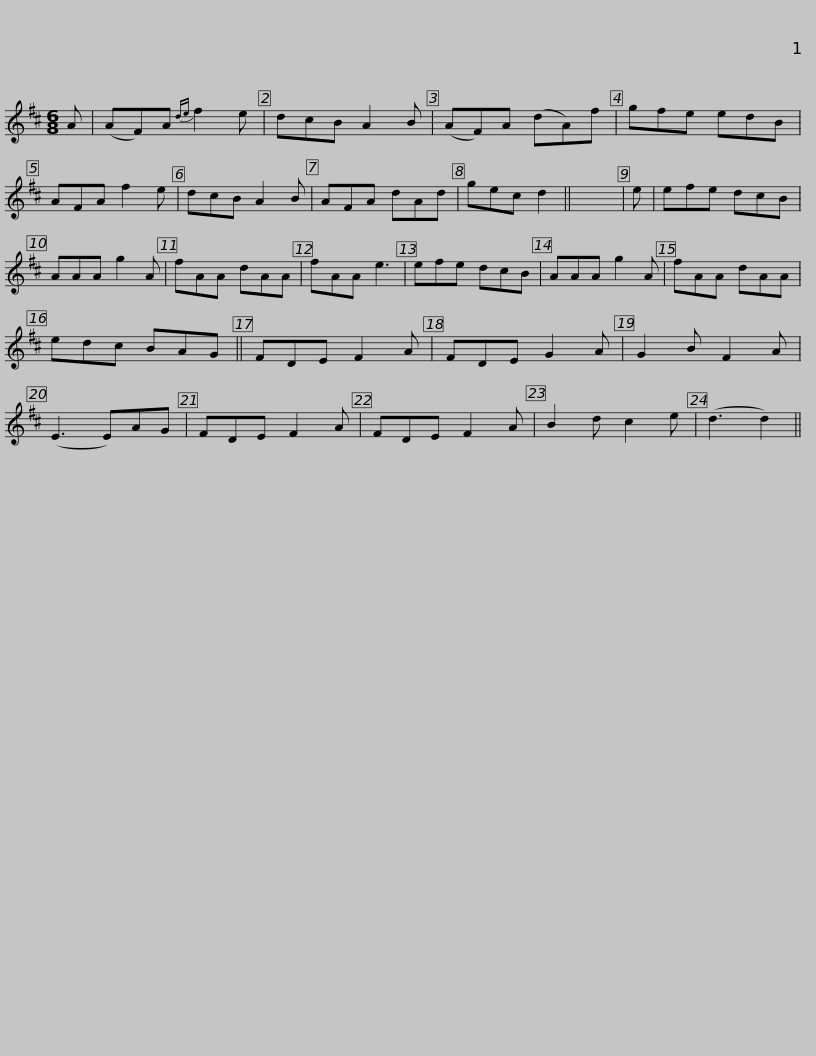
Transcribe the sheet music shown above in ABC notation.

X:1
L:1/8
M:6/8
I:linebreak $
K:D
V:1 treble
V:1
 A | (AF)A{de} f2 e | dcB A2 B | (AF)A (dA)f | gfe edB | %5
 AFA f2 e | dcB A2 B | AFA dAd |$ gec d2 || x6 | %10
 e | efe dcB | AAA g2 A | fAA dAA | fAA e3 | %15
 efe dcB | AAA g2 A |$ fAA dAA | edc BAG || FDE F2 A | %20
 FDE G2 A | G2 B F2 A | (E3 E)AG | FDE F2 A | FDE F2 A |$ %25
 B2 d c2 e | (d3 d2) || %27
